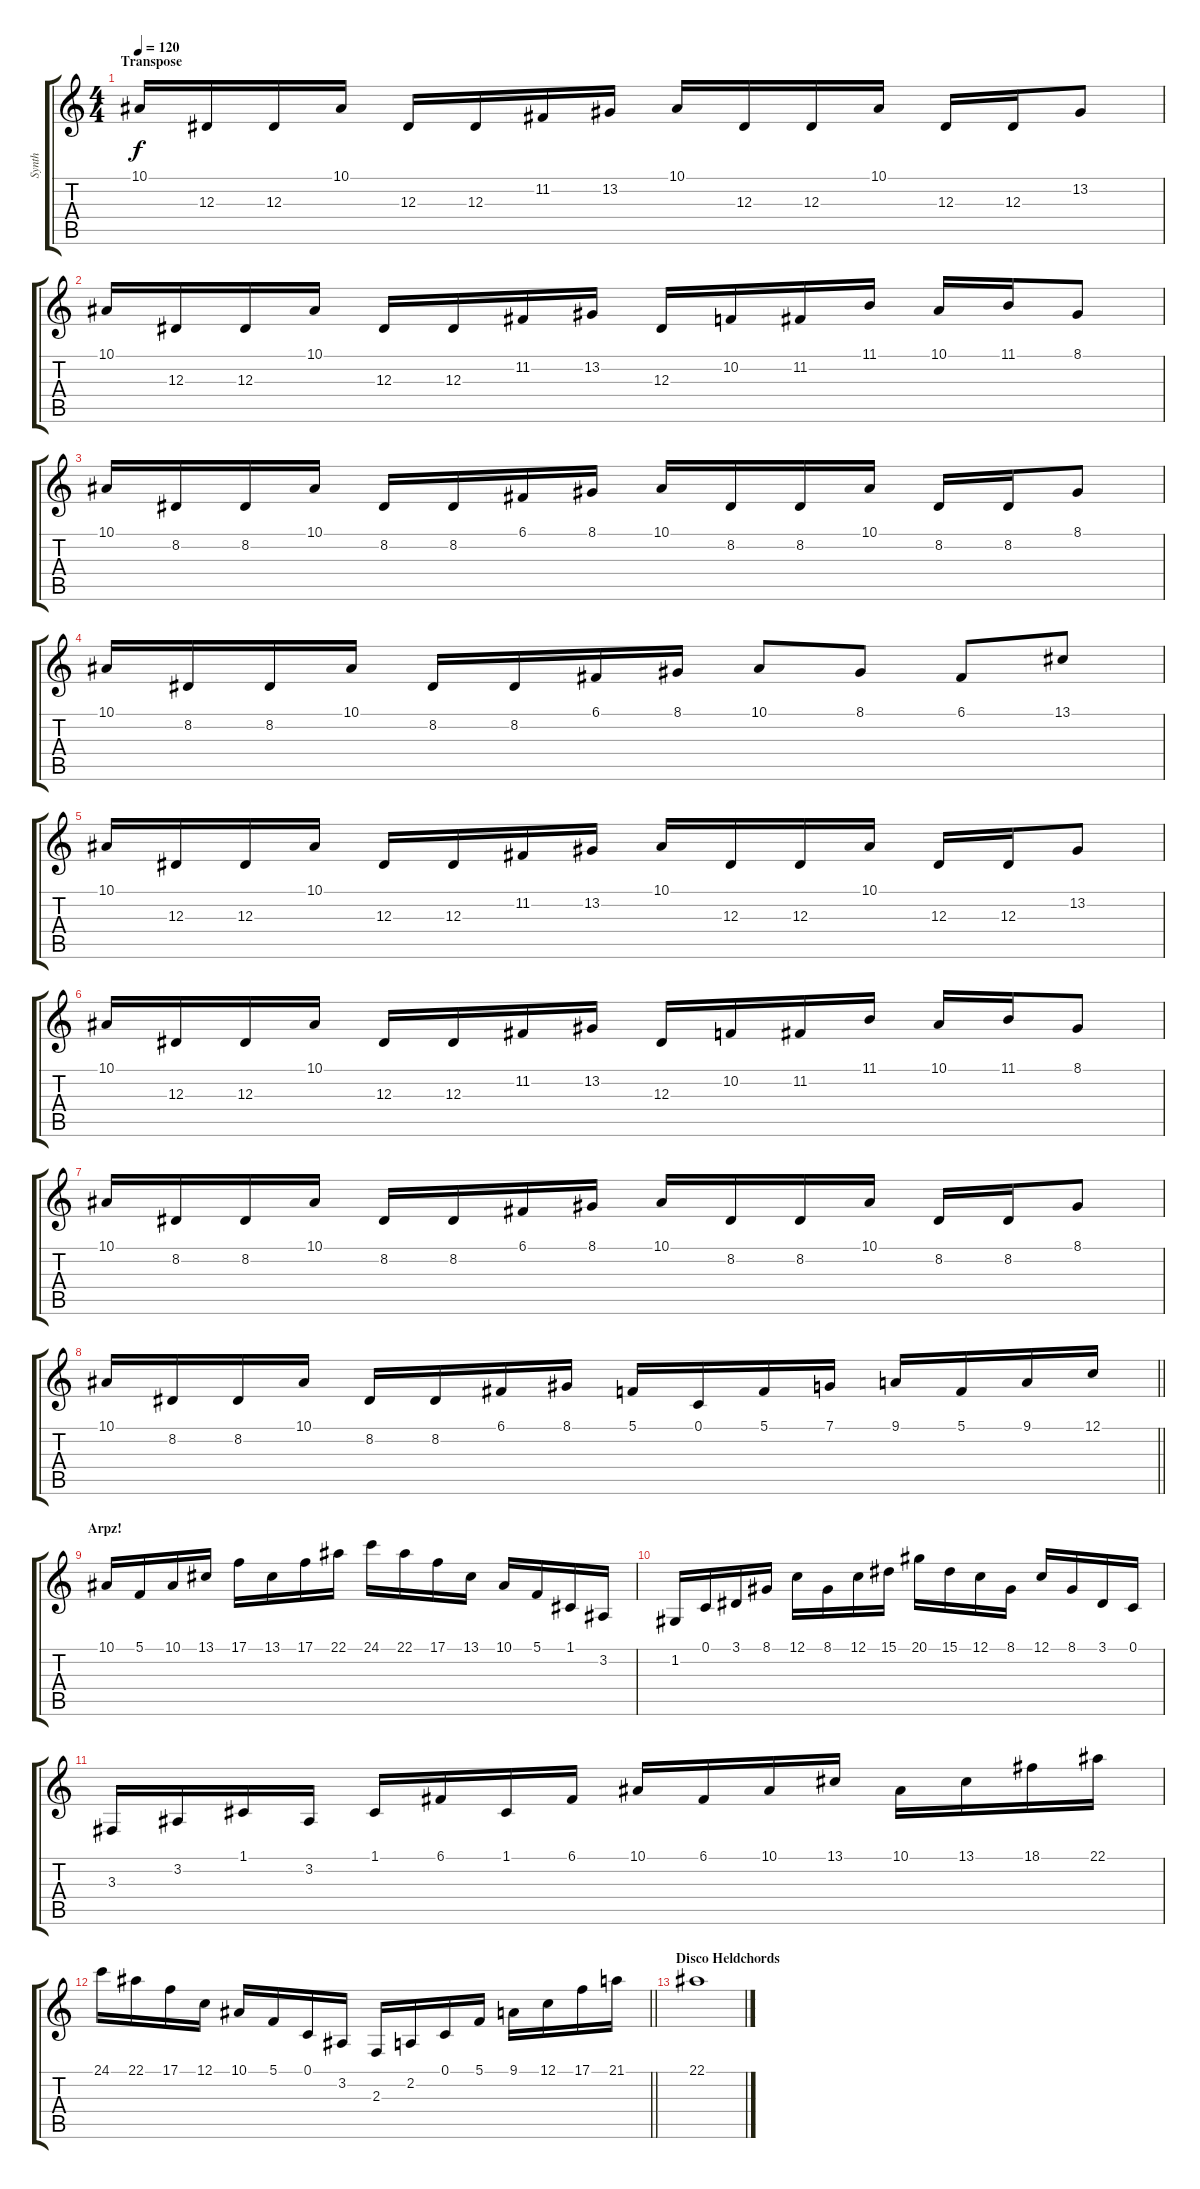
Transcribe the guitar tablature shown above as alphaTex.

\track ("Synth" "Synth") {instrument musicbox}
\staff {score tabs}
\tuning (C4 G3 Eb3 Bb2 F2 C2) {hide}
\ts (4 4)
\section ("" "Transpose")
\tempo 120
\clef g2
\ks c
10.1.16{dy f} 12.3.16 12.3.16 10.1.16 12.3.16 12.3.16 11.2.16 13.2.16 10.1.16 12.3.16 12.3.16 10.1.16 12.3.16 12.3.16 13.2.8 |
10.1.16 12.3.16 12.3.16 10.1.16 12.3.16 12.3.16 11.2.16 13.2.16 12.3.16 10.2.16 11.2.16 11.1.16 10.1.16 11.1.16 8.1.8 |
10.1.16 8.2.16 8.2.16 10.1.16 8.2.16 8.2.16 6.1.16 8.1.16 10.1.16 8.2.16 8.2.16 10.1.16 8.2.16 8.2.16 8.1.8 |
10.1.16 8.2.16 8.2.16 10.1.16 8.2.16 8.2.16 6.1.16 8.1.16 10.1.8 8.1.8 6.1.8 13.1.8 |
10.1.16 12.3.16 12.3.16 10.1.16 12.3.16 12.3.16 11.2.16 13.2.16 10.1.16 12.3.16 12.3.16 10.1.16 12.3.16 12.3.16 13.2.8 |
10.1.16 12.3.16 12.3.16 10.1.16 12.3.16 12.3.16 11.2.16 13.2.16 12.3.16 10.2.16 11.2.16 11.1.16 10.1.16 11.1.16 8.1.8 |
10.1.16 8.2.16 8.2.16 10.1.16 8.2.16 8.2.16 6.1.16 8.1.16 10.1.16 8.2.16 8.2.16 10.1.16 8.2.16 8.2.16 8.1.8 |
\barLineRight lightlight
10.1.16 8.2.16 8.2.16 10.1.16 8.2.16 8.2.16 6.1.16 8.1.16 5.1.16 0.1.16 5.1.16 7.1.16 9.1.16 5.1.16 9.1.16 12.1.16 |
\section ("" "Arpz!")
10.1.16 5.1.16 10.1.16 13.1.16 17.1.16 13.1.16 17.1.16 22.1.16 24.1.16 22.1.16 17.1.16 13.1.16 10.1.16 5.1.16 1.1.16 3.2.16 |
1.2.16 0.1.16 3.1.16 8.1.16 12.1.16 8.1.16 12.1.16 15.1.16 20.1.16 15.1.16 12.1.16 8.1.16 12.1.16 8.1.16 3.1.16 0.1.16 |
3.3.16 3.2.16 1.1.16 3.2.16 1.1.16 6.1.16 1.1.16 6.1.16 10.1.16 6.1.16 10.1.16 13.1.16 10.1.16 13.1.16 18.1.16 22.1.16 |
\barLineRight lightlight
24.1.16 22.1.16 17.1.16 12.1.16 10.1.16 5.1.16 0.1.16 3.2.16 2.3.16 2.2.16 0.1.16 5.1.16 9.1.16 12.1.16 17.1.16 21.1.16 |
\section ("" "Disco Heldchords")
22.1.1
